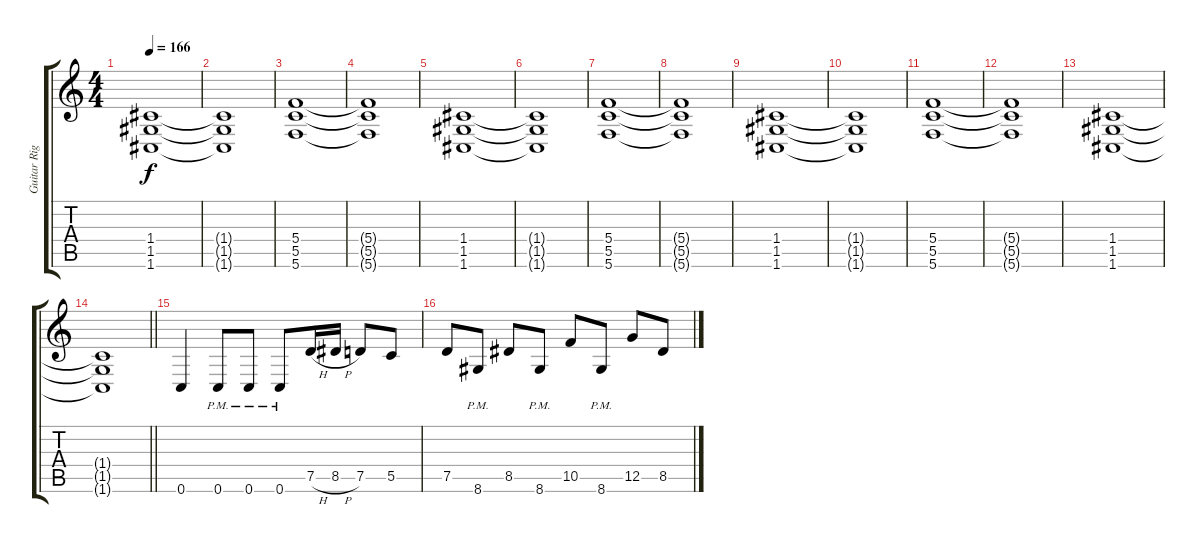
\track ("Guitar Right" "Guitar Rig") {instrument distortionguitar}
\staff {score tabs}
\tuning (D4 A3 F3 C3 G2 C2) {hide}
\ts (4 4)
\tempo 166
\clef g2
\ks c
(1.4 1.5 1.6).1{dy f} |
(1.4{t} 1.5{t} 1.6{t}).1 |
(5.4 5.5 5.6).1 |
(5.4{t} 5.5{t} 5.6{t}).1 |
(1.4 1.5 1.6).1 |
(1.4{t} 1.5{t} 1.6{t}).1 |
(5.4 5.5 5.6).1 |
(5.4{t} 5.5{t} 5.6{t}).1 |
(1.4 1.5 1.6).1 |
(1.4{t} 1.5{t} 1.6{t}).1 |
(5.4 5.5 5.6).1 |
(5.4{t} 5.5{t} 5.6{t}).1 |
(1.4 1.5 1.6).1 |
\barLineRight lightlight
(1.4{t} 1.5{t} 1.6{t}).1 |
0.6.4 0.6{pm}.8 0.6{pm}.8 0.6{pm}.8 7.5{h}.16 8.5{h}.16 7.5.8 5.5.8 |
7.5.8 8.6{pm}.8 8.5.8 8.6{pm}.8 10.5.8 8.6{pm}.8 12.5.8 8.5.8
